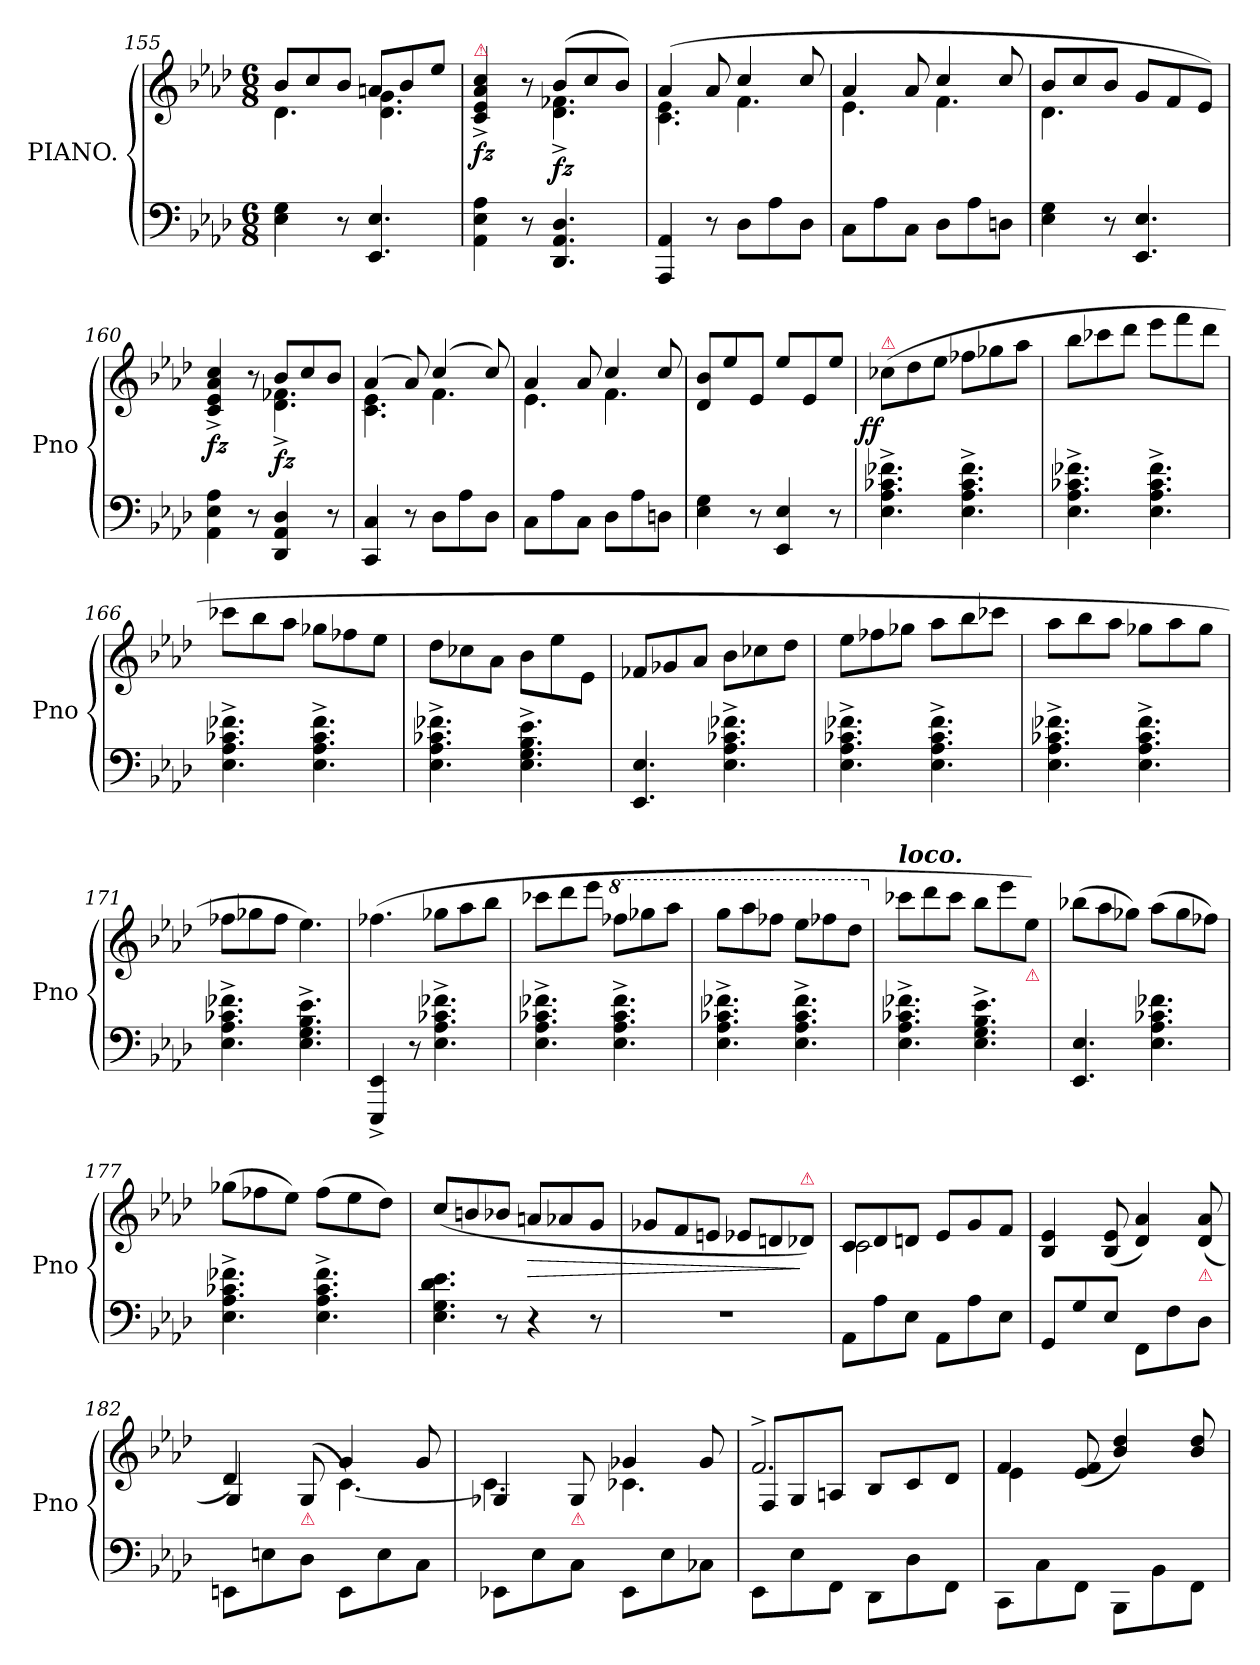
**kern	**kern	**dynam
*part1	*part1	*part1
*staff2	*staff1	*staff1/2
*I"PIANO.	*	*
*I'Pno	*	*
*clefF4	*clefG2	*
*k[b-e-a-d-]	*k[b-e-a-d-]	*
*A-:	*A-:	*
*M6/8	*M6/8	*
=155	=155	=155
*	*^	*
4E- 4G	8b-L	4.d-	.
.	8cc	.	.
8r	8b-J	.	.
4.EE- 4.E-	8anL	4.d- 4.g	.
.	8b-	.	.
.	8ee-J	.	.
=156	=156	=156	=156
!	!LO:TX:a:color=crimson:t=⚠	!	!
4AA- 4E- 4A-	4c^< 4e-^< 4a-^< 4cc^<	4.ryy	fz
8r	8r	.	.
4.DD- 4.AA- 4.D-	(>8b-L	4.d-^< 4.f-X^<	fz
.	8cc	.	.
.	8b-J)	.	.
=157	=157	=157	=157
4AAA- 4AA-	(>4a-	4.c 4.e-	.
8r	8a-	.	.
8D-L	4cc	4.f	.
8A-	.	.	.
8D-J	8cc	.	.
=158	=158	=158	=158
8CL	4a-	4.e-	.
8A-	.	.	.
8CJ	8a-	.	.
8D-L	4cc	4.f	.
8A-	.	.	.
8DnJ	8cc	.	.
=159	=159	=159	=159
4E- 4G	8b-L	4.d-	.
.	8cc	.	.
8r	8b-J	.	.
4.EE- 4.E-	8gL	4.ryy	.
.	8f	.	.
.	8e-J)	.	.
=160	=160	=160	=160
4AA- 4E- 4A-	4c^< 4e-^< 4a-^< 4cc^<	4.ryy	fz
8r	8r	.	.
4DD- 4AA- 4D-	8b-L	4.d-^< 4.f-X^<	fz
.	8cc	.	.
8r	8b-J	.	.
=161	=161	=161	=161
4CC 4C	(>4a-	4.c 4.e-	.
8r	8a-)	.	.
8D-L	(>4cc	4.f	.
8A-	.	.	.
8D-J	8cc)	.	.
=162	=162	=162	=162
8CL	4a-	4.e-	.
8A-	.	.	.
8CJ	8a-	.	.
8D-L	4cc	4.f	.
8A-	.	.	.
8DnJ	8cc	.	.
*	*v	*v	*
=163	=163	=163
4E- 4G	8d- 8b-L	.
.	8ee-	.
8r	8e-J	.
4EE- 4E-	8ee-/L	.
.	8e-	.
8r	8ee-J	.
=164	=164	=164
!	!LO:TX:a:Bi:color=crimson:t=⚠	!
!	!	!LO:DY:rj
4.E-^> 4.A-^> 4.c-X^> 4.f-X^>	(>8cc-XL	ff
.	8dd-	.
.	8ee-J	.
4.E-^> 4.A-^> 4.c-^> 4.f-^>	8ff-XL	.
.	8gg-X	.
.	8aa-J	.
=165	=165	=165
4.E-^> 4.A-^> 4.c-X^> 4.f-X^>	8bb-L	.
.	8ccc-X	.
.	8ddd-J	.
4.E-^> 4.A-^> 4.c-^> 4.f-^>	8eee-L	.
.	8fff	.
.	8ddd-J	.
=166	=166	=166
4.E-^> 4.A-^> 4.c-X^> 4.f-X^>	8ccc-XL	.
.	8bb-	.
.	8aa-J	.
4.E-^> 4.A-^> 4.c-^> 4.f-^>	8gg-XL	.
.	8ff-X	.
.	8ee-J	.
=167	=167	=167
4.E-^> 4.A-^> 4.c-X^> 4.f-X^>	8dd-L	.
.	8cc-X	.
.	8a-J	.
4.E-^> 4.G^> 4.B-^> 4.e-^>	8b-\L	.
.	8ee-	.
.	8e-J	.
=168	=168	=168
4.EE- 4.E-	8f-XL	.
.	8g-X	.
.	8a-J	.
4.E-^> 4.A-^> 4.c-X^> 4.f-X^>	8b-L	.
.	8cc-X	.
.	8dd-J	.
=169	=169	=169
4.E-^> 4.A-^> 4.c-X^> 4.f-X^>	8ee-L	.
.	8ff-X	.
.	8gg-XJ	.
4.E-^> 4.A-^> 4.c-^> 4.f-^>	8aa-L	.
.	8bb-	.
.	8ccc-XJ	.
=170	=170	=170
4.E-^> 4.A-^> 4.c-X^> 4.f-X^>	8aa-L	.
.	8bb-	.
.	8aa-J	.
4.E-^> 4.A-^> 4.c-^> 4.f-^>	8gg-XL	.
.	8aa-	.
.	8gg-J	.
=171	=171	=171
4.E-^> 4.A-^> 4.c-X^> 4.f-X^>	8ff-XL	.
.	8gg-X	.
.	8ff-J	.
4.E-^> 4.G^> 4.B-^> 4.e-^>	4.ee-)	.
=172	=172	=172
4EEE-^> 4EE-^>	(>4.ff-X	.
8r	.	.
4.E-^> 4.A-^> 4.c-X^> 4.f-X^>	8gg-XL	.
.	8aa-	.
.	8bb-J	.
=173	=173	=173
4.E-^> 4.A-^> 4.c-X^> 4.f-X^>	8ccc-XL	.
.	8ddd-	.
.	8eee-J	.
*	*8va	*
4.E-^> 4.A-^> 4.c-^> 4.f-^>	8fff-XL	.
.	8ggg-X	.
.	8aaa-J	.
=174	=174	=174
4.E-^> 4.A-^> 4.c-X^> 4.f-X^>	8gggL	.
.	8aaa-	.
.	8fff-XJ	.
4.E-^> 4.A-^> 4.c-^> 4.f-^>	8eee-L	.
.	8fff-X	.
.	8ddd-J	.
=175	=175	=175
*	*X8va	*
!	!LO:TX:a:Bi:t=loco.	!
4.E-^> 4.A-^> 4.c-X^> 4.f-X^>	8ccc-XL	.
.	8ddd-	.
.	8ccc-J	.
4.E-^> 4.G^> 4.B-^> 4.e-^>	8bb-L	.
.	8eee-	.
!	!LO:TX:b:color=crimson:t=⚠	!
.	8ee-J)	.
=176	=176	=176
4.EE- 4.E-	(>8bb-XL	.
.	8aa-	.
.	8gg-XJ)	.
4.E- 4.A- 4.c-X 4.f-X	(>8aa-L	.
.	8gg-	.
.	8ff-XJ)	.
=177	=177	=177
4.E-^> 4.A-^> 4.c-X^> 4.f-X^>	(>8gg-XL	.
.	8ff-X	.
.	8ee-J)	.
4.E-^> 4.A-^> 4.c-^> 4.f-^>	(>8ff-L	.
.	8ee-	.
.	8dd-J)	.
=178	=178	=178
!LO:N:vis=4.	!	!
4E- 4G 4d- 4e-	(>8cc/L	.
.	8bn	.
8r	8b-XJ	.
4r	8anL	>
.	8a-X	.
8r	8gJ	.
=179	=179	=179
2.rF	8g-XL	.
.	8f	.
.	8enJ	.
.	8e-XL	.
.	8dn	.
!	!LO:TX:a:color=crimson:t=⚠	!
.	8d-XJ)	]
=180	=180	=180
!	!LO:TX:a:Bi:t=più animato.	!
!	!LO:N:vis=2.	!
*	*^	*
8AA-L	8c	2c	.
8A-	8d-	.	.
8E-J	8dnJ	.	.
8AA-L	8e-L	.	.
8A-	8g	4ryy	.
8E-J	8fJ	.	.
*	*v	*v	*
=181	=181	=181
8GGL	4B- 4e-	.
8G	.	.
8E-J	(<8B- 8e-	.
8FF\L	4d- 4a-)	.
8F	.	.
!	!LO:TX:b:color=crimson:t=⚠	!
8D-J	(<8d-j 8a-	.
=182	=182	=182
*	*^	*
8EEn\L	4d-)	4G/	.
8Enj\	.	.	.
!	!LO:TX:b:color=crimson:t=⚠	!	!
8D-\J	8ryy	(<8G/	.
8EE\L	4g	[4.c)	.
8E	.	.	.
8CJ	8g	.	.
=183	=183	=183	=183
8EE-X\L	4G-X	4.c\]	.
8E-	.	.	.
!	!LO:TX:b:color=crimson:t=⚠	!	!
8C\J	8G-/	.	.
8EE-\L	4g-j	4.c-X	.
8E-	.	.	.
8C-XJ	8g-	.	.
=184	=184	=184	=184
8EE-\L	2.f^<	8F/L	.
8E-\	.	8G/	.
8FF\J	.	8An/J	.
8DD-\L	.	8B-/L	.
8D-\	.	8c/	.
8FF\J	.	8d-/J	.
=185	=185	=185	=185
8CC\L	4f	4e-	.
8C	.	.	.
8FFJ	(<8e- 8f	2ryy	.
8BBB-\L	4b-/ 4dd-/)	.	.
8BB-	.	.	.
8FFJ	8b-/ 8dd-/	.	.
*	*v	*v	*
=	=	=
*-	*-	*-
